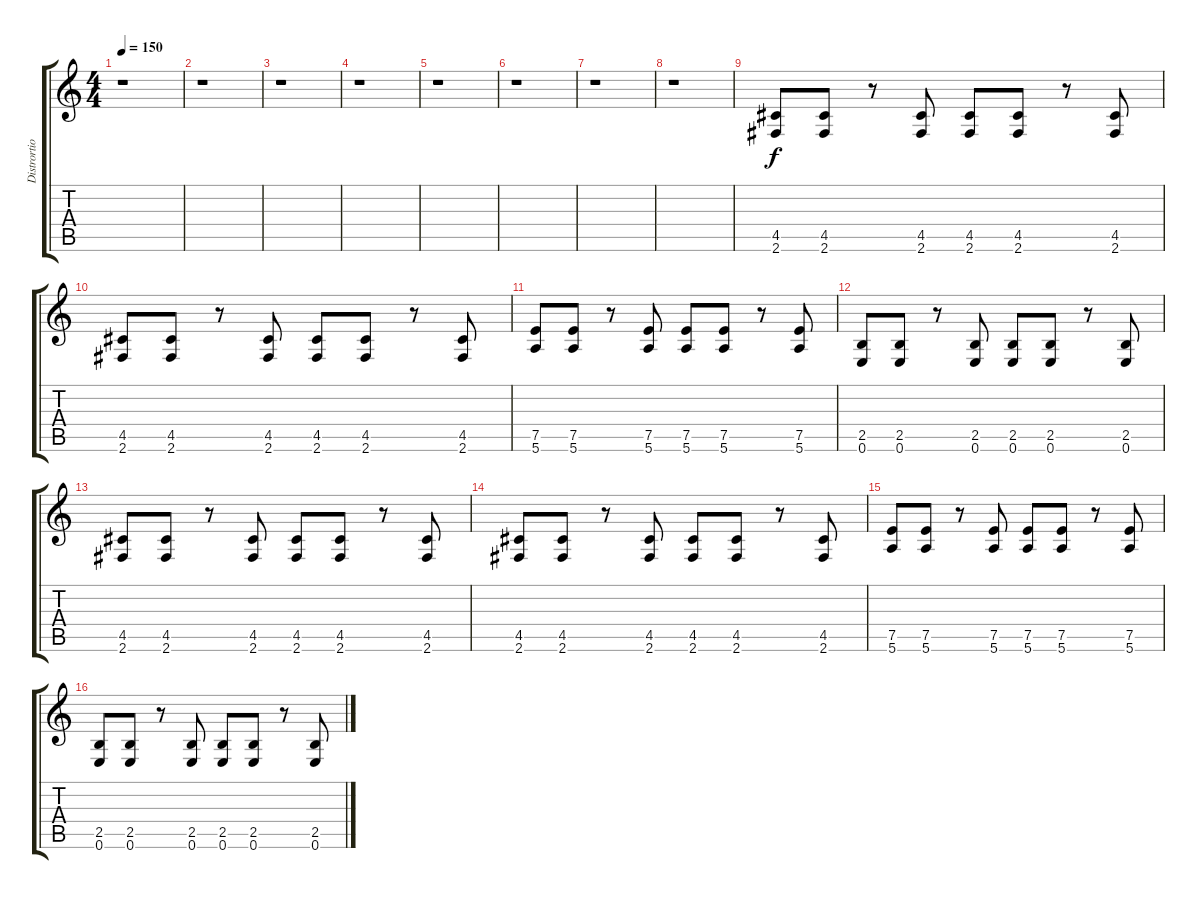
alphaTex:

\track ("Distrortion Guitar" "Distrortio") {instrument distortionguitar}
\staff {score tabs}
\tuning (E4 B3 G3 D3 A2 E2) {hide}
\ts (4 4)
\tempo 150
\clef g2
\ks c
r.1{dy f} |
r.1 |
r.1 |
r.1 |
r.1 |
r.1 |
r.1 |
r.1 |
(4.5 2.6).8 (4.5 2.6).8 r.8 (4.5 2.6).8 (4.5 2.6).8 (4.5 2.6).8 r.8 (4.5 2.6).8 |
(4.5 2.6).8 (4.5 2.6).8 r.8 (4.5 2.6).8 (4.5 2.6).8 (4.5 2.6).8 r.8 (4.5 2.6).8 |
(7.5 5.6).8 (7.5 5.6).8 r.8 (7.5 5.6).8 (7.5 5.6).8 (7.5 5.6).8 r.8 (7.5 5.6).8 |
(2.5 0.6).8 (2.5 0.6).8 r.8 (2.5 0.6).8 (2.5 0.6).8 (2.5 0.6).8 r.8 (2.5 0.6).8 |
(4.5 2.6).8 (4.5 2.6).8 r.8 (4.5 2.6).8 (4.5 2.6).8 (4.5 2.6).8 r.8 (4.5 2.6).8 |
(4.5 2.6).8 (4.5 2.6).8 r.8 (4.5 2.6).8 (4.5 2.6).8 (4.5 2.6).8 r.8 (4.5 2.6).8 |
(7.5 5.6).8 (7.5 5.6).8 r.8 (7.5 5.6).8 (7.5 5.6).8 (7.5 5.6).8 r.8 (7.5 5.6).8 |
(2.5 0.6).8 (2.5 0.6).8 r.8 (2.5 0.6).8 (2.5 0.6).8 (2.5 0.6).8 r.8 (2.5 0.6).8
